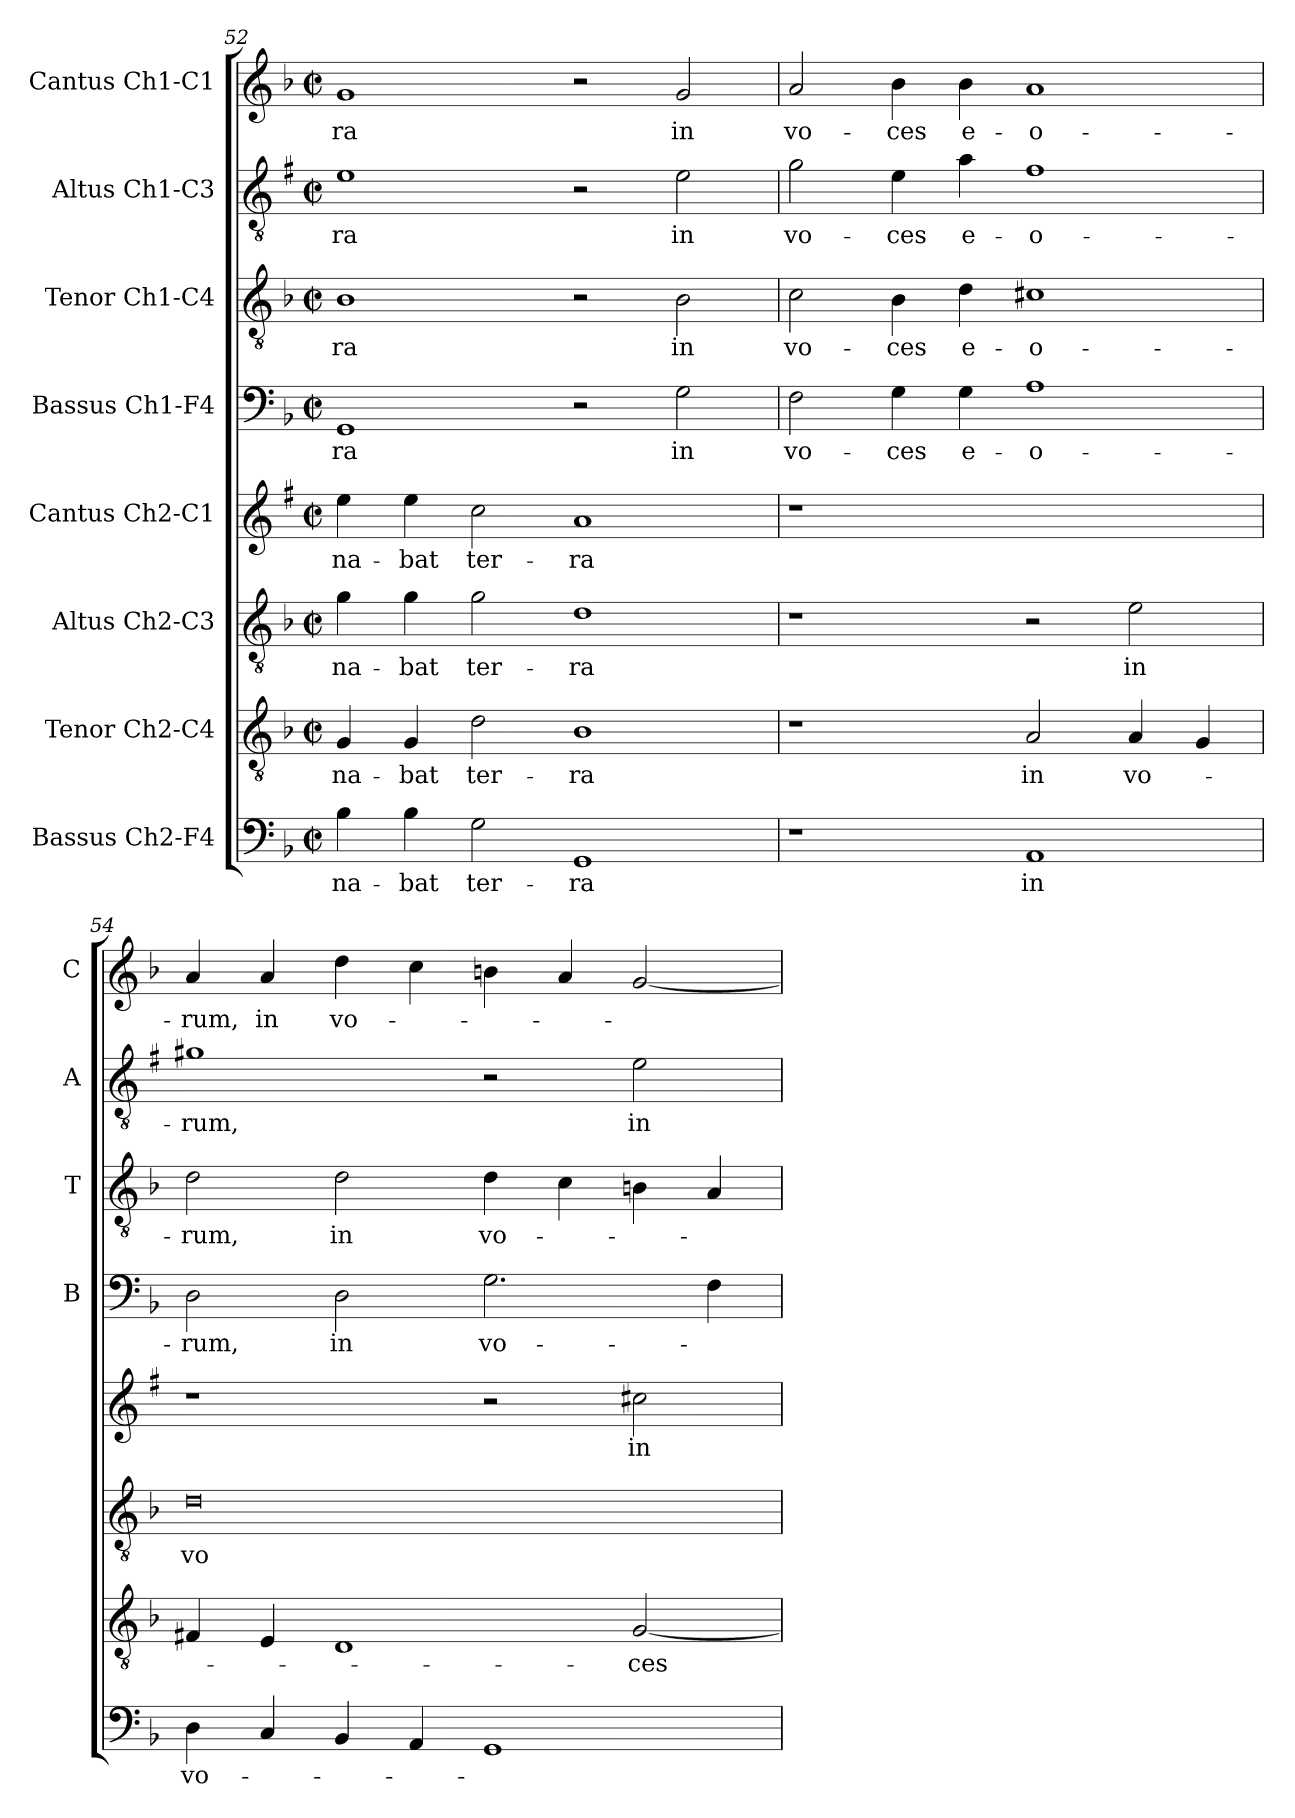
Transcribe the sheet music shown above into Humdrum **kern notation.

**kern	**text	**kern	**text	**kern	**text	**kern	**text	**kern	**text	**kern	**text	**kern	**text	**kern	**text
*part8	*part8	*part7	*part7	*part6	*part6	*part5	*part5	*part4	*part4	*part3	*part3	*part2	*part2	*part1	*part1
*staff8	*staff8	*staff7	*staff7	*staff6	*staff6	*staff5	*staff5	*staff4	*staff4	*staff3	*staff3	*staff2	*staff2	*staff1	*staff1
*I"Bassus Ch2-F4	*	*I"Tenor Ch2-C4	*	*I"Altus Ch2-C3	*	*I"Cantus Ch2-C1	*	*I"Bassus Ch1-F4	*	*I"Tenor Ch1-C4	*	*I"Altus Ch1-C3	*	*I"Cantus Ch1-C1	*
*	*	*	*	*	*	*	*	*I'B	*	*I'T	*	*I'A	*	*I'C	*
*clefF4	*	*clefGv2	*	*clefGv2	*	*clefG2	*	*clefF4	*	*clefGv2	*	*clefGv2	*	*clefG2	*
*	*	*	*	*	*	*ITrd1c2	*	*	*	*	*	*ITrd1c2	*	*	*
*k[b-]	*	*k[b-]	*	*k[b-]	*	*k[b-]	*	*k[b-]	*	*k[b-]	*	*k[b-]	*	*k[b-]	*
*F:	*	*F:	*	*F:	*	*F:	*	*F:	*	*F:	*	*F:	*	*F:	*
*M2/2	*	*M2/2	*	*M2/2	*	*M2/2	*	*M2/2	*	*M2/2	*	*M2/2	*	*M2/2	*
*met(c|)	*	*met(c|)	*	*met(c|)	*	*met(c|)	*	*met(c|)	*	*met(c|)	*	*met(c|)	*	*met(c|)	*
=52	=52	=52	=52	=52	=52	=52	=52	=52	=52	=52	=52	=52	=52	=52	=52
!	!LO:LY:b	!	!LO:LY:b	!	!LO:LY:b	!	!LO:LY:b	!	!LO:LY:b	!	!LO:LY:b	!	!LO:LY:b	!	!LO:LY:b
4B-\	-na-	4G/	-na-	4g\	-na-	4dd\	-na-	1GG	-ra	1B-	-ra	1d	-ra	1g	-ra
!	!LO:LY:b	!	!LO:LY:b	!	!LO:LY:b	!	!LO:LY:b	!	!	!	!	!	!	!	!
4B-\	-bat	4G/	-bat	4g\	-bat	4dd\	-bat	.	.	.	.	.	.	.	.
!	!LO:LY:b	!	!LO:LY:b	!	!LO:LY:b	!	!LO:LY:b	!	!	!	!	!	!	!	!
2G\	ter-	2d\	ter-	2g\	ter-	2b-\	ter-	.	.	.	.	.	.	.	.
!	!LO:LY:b	!	!LO:LY:b	!	!LO:LY:b	!	!LO:LY:b	!	!	!	!	!	!	!	!
1GG	-ra	1B-	-ra	1d	-ra	1g	-ra	2r	.	2r	.	2r	.	2r	.
!	!	!	!	!	!	!	!	!	!LO:LY:b	!	!LO:LY:b	!	!LO:LY:b	!	!LO:LY:b
.	.	.	.	.	.	.	.	2G\	in	2B-\	in	2d\	in	2g/	in
=53	=53	=53	=53	=53	=53	=53	=53	=53	=53	=53	=53	=53	=53	=53	=53
!	!	!	!	!	!	!	!	!	!LO:LY:b	!	!LO:LY:b	!	!LO:LY:b	!	!LO:LY:b
1r	.	1r	.	1r	.	1r	.	2F\	vo-	2c\	vo-	2f\	vo-	2a/	vo-
!	!	!	!	!	!	!	!	!	!LO:LY:b	!	!LO:LY:b	!	!LO:LY:b	!	!LO:LY:b
.	.	.	.	.	.	.	.	4G\	-ces	4B-\	-ces	4d\	-ces	4b-\	-ces
!	!	!	!	!	!	!	!	!	!LO:LY:b	!	!LO:LY:b	!	!LO:LY:b	!	!LO:LY:b
.	.	.	.	.	.	.	.	4G\	e-	4d\	e-	4g\	e-	4b-\	e-
!	!LO:LY:b	!	!LO:LY:b	!	!	!	!	!	!LO:LY:b	!	!LO:LY:b	!	!LO:LY:b	!	!LO:LY:b
1AA	in	2A/	in	2r	.	1ryy	.	1A	-o-	1c#X	-o-	1e	-o-	1a	-o-
!	!	!	!LO:LY:b	!	!LO:LY:b	!	!	!	!	!	!	!	!	!	!
.	.	4A/	vo-	2e\	in	.	.	.	.	.	.	.	.	.	.
.	.	4G/	.	.	.	.	.	.	.	.	.	.	.	.	.
!!LO:PB:g=z
=54	=54	=54	=54	=54	=54	=54	=54	=54	=54	=54	=54	=54	=54	=54	=54
!	!LO:LY:b	!	!	!	!LO:LY:b	!	!	!	!LO:LY:b	!	!LO:LY:b	!	!LO:LY:b	!	!LO:LY:b
4D\	vo-	4F#X/	.	0d	vo-	1r	.	2D\	-rum,	2d\	-rum,	1f#X	-rum,	4a/	-rum,
!	!	!	!	!	!	!	!	!	!	!	!	!	!	!	!LO:LY:b
4C/	.	4E/	.	.	.	.	.	.	.	.	.	.	.	4a/	in
!	!	!	!	!	!	!	!	!	!LO:LY:b	!	!LO:LY:b	!	!	!	!LO:LY:b
4BB-/	.	1D	.	.	.	.	.	2D\	in	2d\	in	.	.	4dd\	vo-
4AA/	.	.	.	.	.	.	.	.	.	.	.	.	.	4cc\	.
!	!	!	!	!	!	!	!	!	!LO:LY:b	!	!LO:LY:b	!	!	!	!
1GG	.	.	.	.	.	2r	.	2.G\	vo-	4d\	vo-	2r	.	4bn\	.
.	.	.	.	.	.	.	.	.	.	4c\	.	.	.	4a/	.
!	!	!	!LO:LY:b	!	!	!	!LO:LY:b	!	!	!	!	!	!LO:LY:b	!	!
.	.	[2G/	-ces	.	.	2bn\	in	.	.	4Bn\	.	2d\	in	[2g/	.
.	.	.	.	.	.	.	.	4F\	.	4A/	.	.	.	.	.
=	=	=	=	=	=	=	=	=	=	=	=	=	=	=	=
*-	*-	*-	*-	*-	*-	*-	*-	*-	*-	*-	*-	*-	*-	*-	*-
